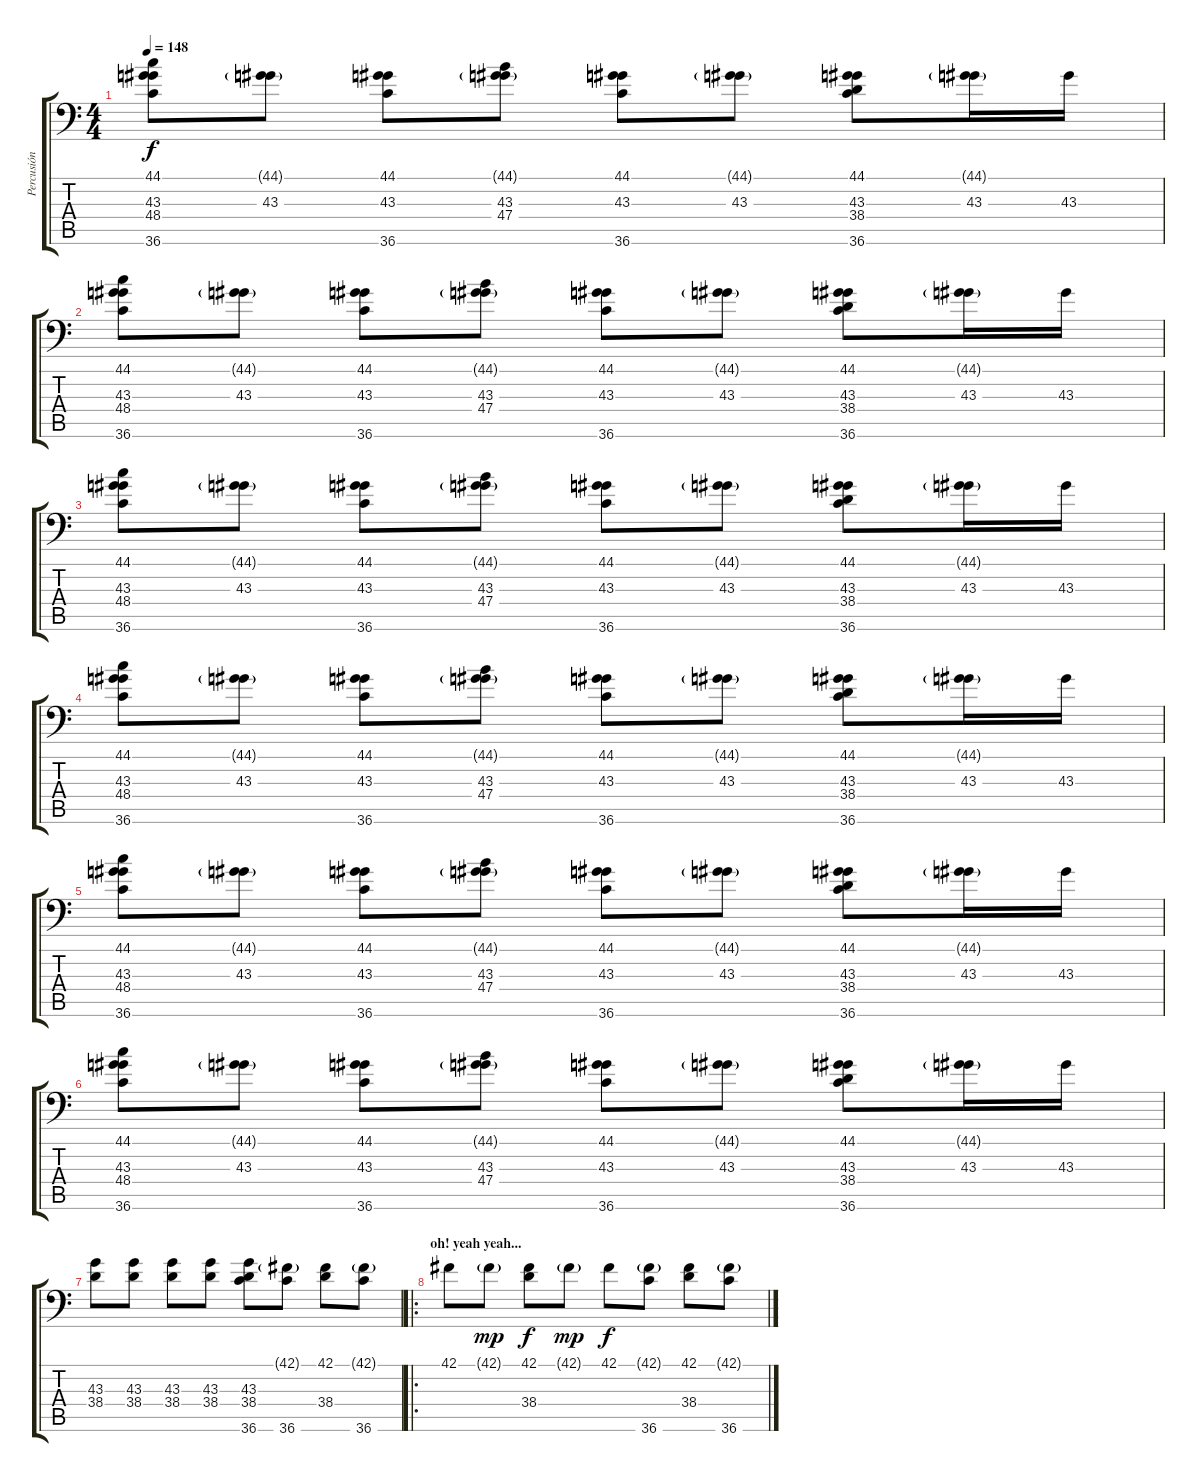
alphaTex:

\track ("Percusión" "Percusión") {instrument acousticgrandpiano}
\staff {score tabs}
\tuning (C-1 C-1 C-1 C-1 C-1 C-1) {hide}
\ts (4 4)
\tempo 148
\clef f4
\ks c
(44.1 43.3 48.4 36.6).8{dy f} (44.1{g} 43.3).8 (44.1 43.3 36.6).8 (44.1{g} 43.3 47.4).8 (44.1 43.3 36.6).8 (44.1{g} 43.3).8 (44.1 43.3 38.4 36.6).8 (44.1{g} 43.3).16 43.3.16 |
(44.1 43.3 48.4 36.6).8 (44.1{g} 43.3).8 (44.1 43.3 36.6).8 (44.1{g} 43.3 47.4).8 (44.1 43.3 36.6).8 (44.1{g} 43.3).8 (44.1 43.3 38.4 36.6).8 (44.1{g} 43.3).16 43.3.16 |
(44.1 43.3 48.4 36.6).8 (44.1{g} 43.3).8 (44.1 43.3 36.6).8 (44.1{g} 43.3 47.4).8 (44.1 43.3 36.6).8 (44.1{g} 43.3).8 (44.1 43.3 38.4 36.6).8 (44.1{g} 43.3).16 43.3.16 |
(44.1 43.3 48.4 36.6).8 (44.1{g} 43.3).8 (44.1 43.3 36.6).8 (44.1{g} 43.3 47.4).8 (44.1 43.3 36.6).8 (44.1{g} 43.3).8 (44.1 43.3 38.4 36.6).8 (44.1{g} 43.3).16 43.3.16 |
(44.1 43.3 48.4 36.6).8 (44.1{g} 43.3).8 (44.1 43.3 36.6).8 (44.1{g} 43.3 47.4).8 (44.1 43.3 36.6).8 (44.1{g} 43.3).8 (44.1 43.3 38.4 36.6).8 (44.1{g} 43.3).16 43.3.16 |
(44.1 43.3 48.4 36.6).8 (44.1{g} 43.3).8 (44.1 43.3 36.6).8 (44.1{g} 43.3 47.4).8 (44.1 43.3 36.6).8 (44.1{g} 43.3).8 (44.1 43.3 38.4 36.6).8 (44.1{g} 43.3).16 43.3.16 |
(43.3 38.4).8 (43.3 38.4).8 (43.3 38.4).8 (43.3 38.4).8 (43.3 38.4 36.6).8 (42.1{g} 36.6).8 (42.1 38.4).8 (42.1{g} 36.6).8 |
\ro
\section ("" "oh! yeah yeah...")
42.1.8 42.1{g}.8{dy mp} (42.1 38.4).8{dy f} 42.1{g}.8{dy mp} 42.1.8{dy f} (42.1{g} 36.6).8 (42.1 38.4).8 (42.1{g} 36.6).8
